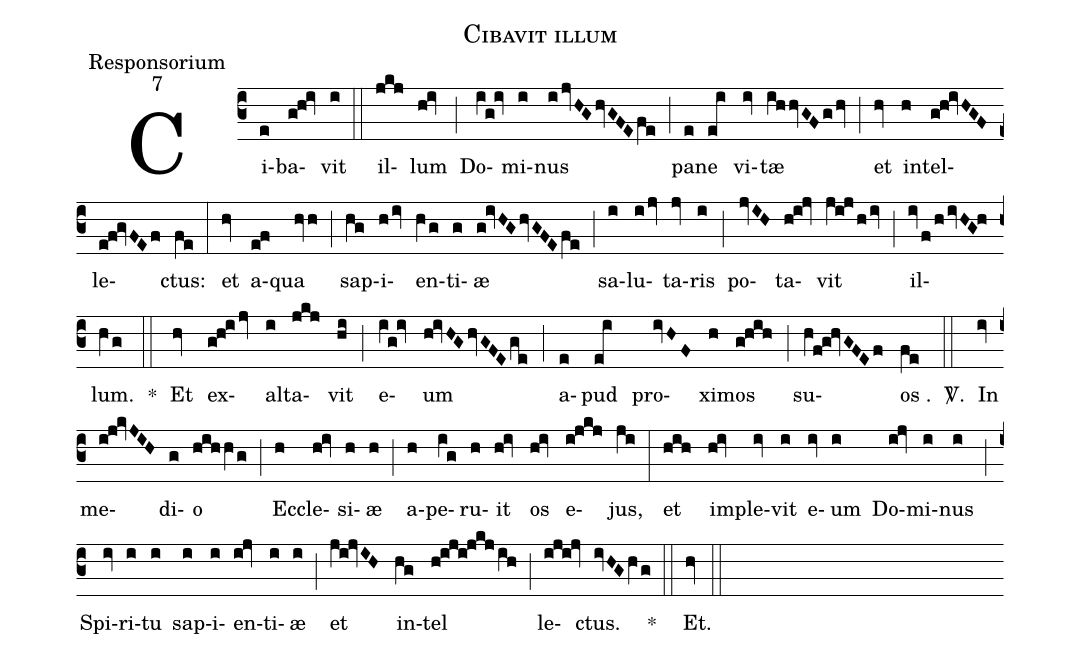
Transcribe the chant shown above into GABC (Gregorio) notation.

name:Cibavit illum;
office-part:Responsorium;
mode:7;
%%
(c3) Ci(e)ba(g!h!iv)vit(i) (::) il(jkj)lum(h!iv) (;) Do(iV!g!iv)mi(i)nus(ijvHG/hvGFE/fe) (;) pa(e)ne(e@i) vi(iv)tæ(ih/hvGF/ghv) (;) et(hv) in(h)tel(g!h!ivHGF)le(e!f!gvFE/f)ctus:(fe) (:) et(hv) a-(e!f)qua(hvh) (;) sap(hg)i(hiv)en(hVg)ti(g)æ(g!ivHG/hvGFE/fe) (;) sa(i)lu(ijv)ta(jv)ris(i) (;) po(jvIH)ta(h!i!jv)vit(jV!i!j/hiv) (;) il(ivf/hivHG!h)lum.(hVg) *(::) Et(hv) ex(g!h!i/jv)al(i)ta(jkj)vit(hi) (;) e-(iV!g!iv)um(h!ivHGhvGFE/ge) (;) a-(e)pud(e@i) pro(ivHF)xi(h)mos(g!h!i!h) (;) su(hV!f!g!hvGFE/f)os .(fe) <sp>V/</sp>.(::)  In(iv) me(i!j!kvJIH)di(g)o(hih/hVg) (;) E(h)ccle(h!iv)si(h)æ(h) (;) a-(h)pe(iV!g)ru(h)it(h!iv) os(h!iv) e-(i!j!k!j)jus,(jV!i) (:) et(hih) im(h!iv)ple(iv)vit(i) e-(iv)um(i) Do(i!jv)mi(i)nus(i) (;) Spi(iv)ri(i)tu(i) sap(i)i(i)en(i!jv)ti(i)æ(i) (;) et(jV!i!jvIH) in(hV!g)tel(h!i!j!i!j!k!j/ih) -(;)le(i!j!i!jv)ctus.(ivHG/hVg) *(::) Et.(hv) (::)
